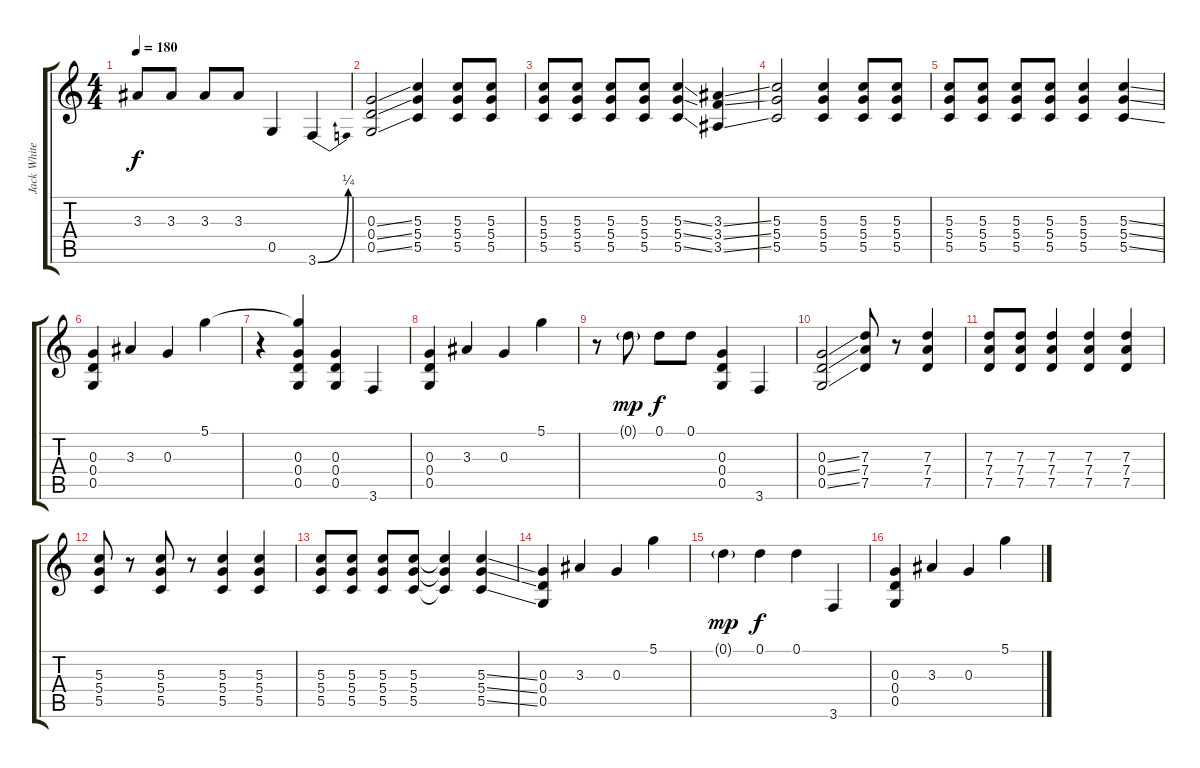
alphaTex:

\track ("Jack White" "Jack White") {instrument electricguitarclean}
\staff {score tabs}
\tuning (D4 B3 G3 D3 G2 D2) {hide}
\ts (4 4)
\tempo 180
\clef g2
\ks c
3.3.8{dy f} 3.3.8 3.3.8 3.3.8 0.5.4 3.6{be (bend 0 0 60 1)}.4 |
(0.3{ss} 0.4{ss} 0.5{ss}).2 (5.3 5.4 5.5).4 (5.3 5.4 5.5).8 (5.3 5.4 5.5).8 |
(5.3 5.4 5.5).8 (5.3 5.4 5.5).8 (5.3 5.4 5.5).8 (5.3 5.4 5.5).8 (5.3{ss} 5.4{ss} 5.5{ss}).4 (3.3{ss} 3.4{ss} 3.5{ss}).4 |
(5.3 5.4 5.5).2 (5.3 5.4 5.5).4 (5.3 5.4 5.5).8 (5.3 5.4 5.5).8 |
(5.3 5.4 5.5).8 (5.3 5.4 5.5).8 (5.3 5.4 5.5).8 (5.3 5.4 5.5).8 (5.3 5.4 5.5).4 (5.3{ss} 5.4{ss} 5.5{ss}).4 |
(0.3 0.4 0.5).4 3.3.4 0.3.4 5.1.4 |
r.4 (5.1{t} 0.3 0.4 0.5).4 (0.3 0.4 0.5).4 3.6.4 |
(0.3 0.4 0.5).4 3.3.4 0.3.4 5.1.4 |
r.8 0.1{g}.8{dy mp} 0.1.8{dy f} 0.1.8 (0.3 0.4 0.5).4 3.6.4 |
(0.3{ss} 0.4{ss} 0.5{ss}).2 (7.3 7.4 7.5).8 r.8 (7.3 7.4 7.5).4 |
(7.3 7.4 7.5).8 (7.3 7.4 7.5).8 (7.3 7.4 7.5).4 (7.3 7.4 7.5).4 (7.3 7.4 7.5).4 |
(5.3 5.4 5.5).8 r.8 (5.3 5.4 5.5).8 r.8 (5.3 5.4 5.5).4 (5.3 5.4 5.5).4 |
(5.3 5.4 5.5).8 (5.3 5.4 5.5).8 (5.3 5.4 5.5).8 (5.3 5.4 5.5).8 (5.3{t} 5.4{t} 5.5{t}).4 (5.3{ss} 5.4{ss} 5.5{ss}).4 |
(0.3 0.4 0.5).4 3.3.4 0.3.4 5.1.4 |
0.1{g}.4{dy mp} 0.1.4{dy f} 0.1.4 3.6.4 |
(0.3 0.4 0.5).4 3.3.4 0.3.4 5.1.4
